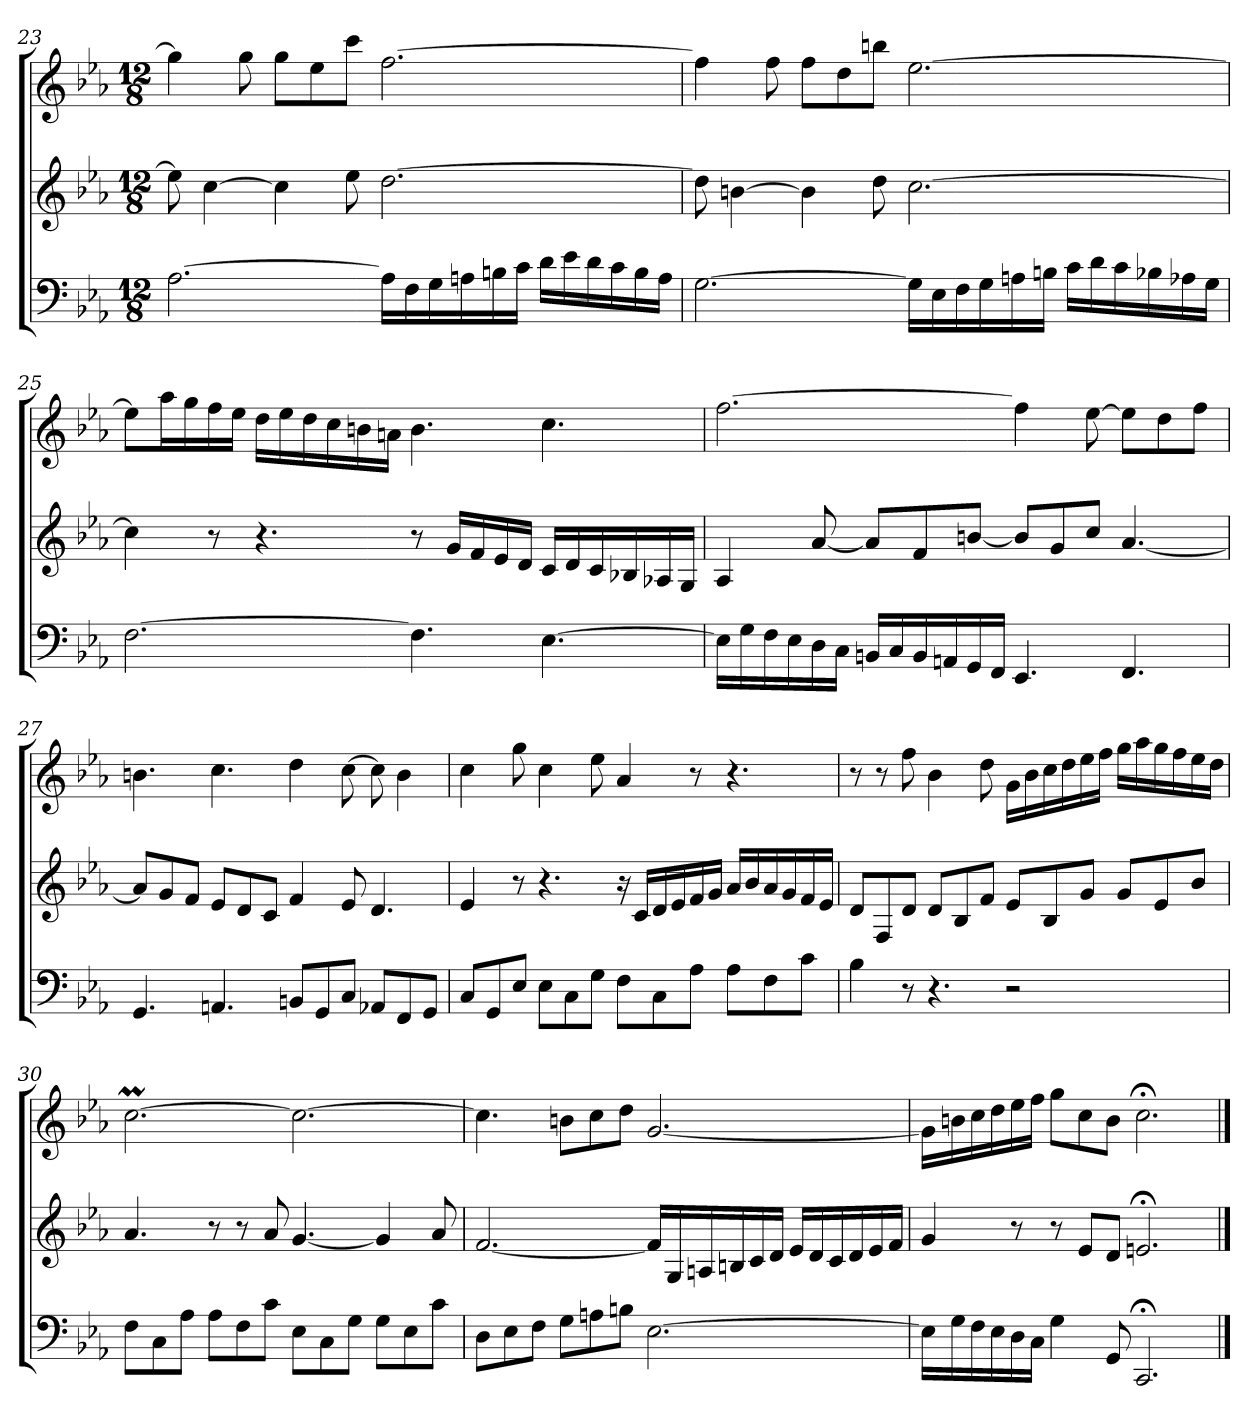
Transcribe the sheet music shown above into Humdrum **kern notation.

**kern	**kern	**kern
*part3	*part2	*part1
*staff3	*staff2	*staff1
*clefF4	*clefG2	*clefG2
*k[b-e-a-]	*k[b-e-a-]	*k[b-e-a-]
*c:	*c:	*c:
*M12/8	*M12/8	*M12/8
=23	=23	=23
[2.A-	8ee-]	4gg]
.	[4cc	.
.	.	8gg
.	4cc]	8ggL
.	.	8ee-
.	8ee-	8cccJ
16A-LL]	[2.dd	[2.ff
16F	.	.
16G	.	.
16An	.	.
16Bn	.	.
16cJJ	.	.
16dLL	.	.
16e-	.	.
16d	.	.
16c	.	.
16B	.	.
16AJJ	.	.
=24	=24	=24
[2.G	8dd]	4ff]
.	[4bn	.
.	.	8ff
.	4b]	8ffL
.	.	8dd
.	8dd	8bbnJ
16GLL]	[2.cc	[2.ee-
16E-	.	.
16F	.	.
16G	.	.
16An	.	.
16BnJJ	.	.
16cLL	.	.
16d	.	.
16c	.	.
16B-X	.	.
16A-X	.	.
16GJJ	.	.
=25	=25	=25
[2.F	4cc]	8ee-L]
.	.	16aa-L
.	.	16gg
.	8r	16ff
.	.	16ee-JJ
.	4.r	16ddLL
.	.	16ee-
.	.	16dd
.	.	16cc
.	.	16bn
.	.	16anJJ
4.F]	8r	4.b
.	16gLL	.
.	16f	.
.	16e-	.
.	16dJJ	.
[4.E-	16cLL	4.cc
.	16d	.
.	16c	.
.	16B-X	.
.	16A-X	.
.	16GJJ	.
=26	=26	=26
16E-LL]	4A-	[2.ff
16G	.	.
16F	.	.
16E-	.	.
16D	[8a-	.
16CJJ	.	.
16BBnLL	8a-L]	.
16C	.	.
16BB	8f	.
16AAn	.	.
16GG	[8bnJ	.
16FFJJ	.	.
4.EE-	8bL]	4ff]
.	8g	.
.	8ccJ	[8ee-
4.FF	[4.a-	8ee-L]
.	.	8dd
.	.	8ffJ
=27	=27	=27
4.GG	8a-L]	4.bn
.	8g	.
.	8fJ	.
4.AAn	8e-L	4.cc
.	8d	.
.	8cJ	.
8BBnL	4f	4dd
8GG	.	.
8CJ	8e-	[8cc
8AA-XL	4.d	8cc]
8FF	.	4b
8GGJ	.	.
=28	=28	=28
8CL	4e-	4cc
8GG	.	.
8E-J	8r	8gg
8E-L	4.r	4cc
8C	.	.
8GJ	.	8ee-
8FL	16r	4a-
.	16cLL	.
8C	16d	.
.	16e-	.
8A-J	16f	8r
.	16gJJ	.
8A-L	16a-LL	4.r
.	16b-	.
8F	16a-	.
.	16g	.
8cJ	16f	.
.	16e-JJ	.
=29	=29	=29
4B-	8dL	8r
.	8F	8r
8r	8dJ	8ff
4.r	8dL	4b-
.	8B-	.
.	8fJ	8dd
!LO:N:vis=2	!	!
2.r	8e-L	16gLL
.	.	16b-
.	8B-	16cc
.	.	16dd
.	8gJ	16ee-
.	.	16ffJJ
.	8gL	16ggLL
.	.	16aa-
.	8e-	16gg
.	.	16ff
.	8b-J	16ee-
.	.	16ddJJ
=30	=30	=30
8FL	4.a-	[2.ccM
8C	.	.
8A-J	.	.
8A-L	8r	.
8F	8r	.
8cJ	8a-	.
8E-L	[4.g	2.cc_
8C	.	.
8GJ	.	.
8GL	4g]	.
8E-	.	.
8cJ	8a-	.
=31	=31	=31
8DL	[2.f	4.cc]
8E-	.	.
8FJ	.	.
8GL	.	8bnL
8An	.	8cc
8BnJ	.	8ddJ
[2.E-	16fLL]	[2.g
.	16G	.
.	16An	.
.	16Bn	.
.	16c	.
.	16dJJ	.
.	16e-LL	.
.	16d	.
.	16c	.
.	16d	.
.	16e-	.
.	16fJJ	.
=32	=32	=32
16E-LL]	4g	16gLL]
16G	.	16bn
16F	.	16cc
16E-	.	16dd
16D	8r	16ee-
16CJJ	.	16ffJJ
4G	8r	8ggL
.	8e-L	8cc
8GG	8dJ	8bJ
2.CC;<	2.en;<	2.cc;<
==	==	==
*-	*-	*-
